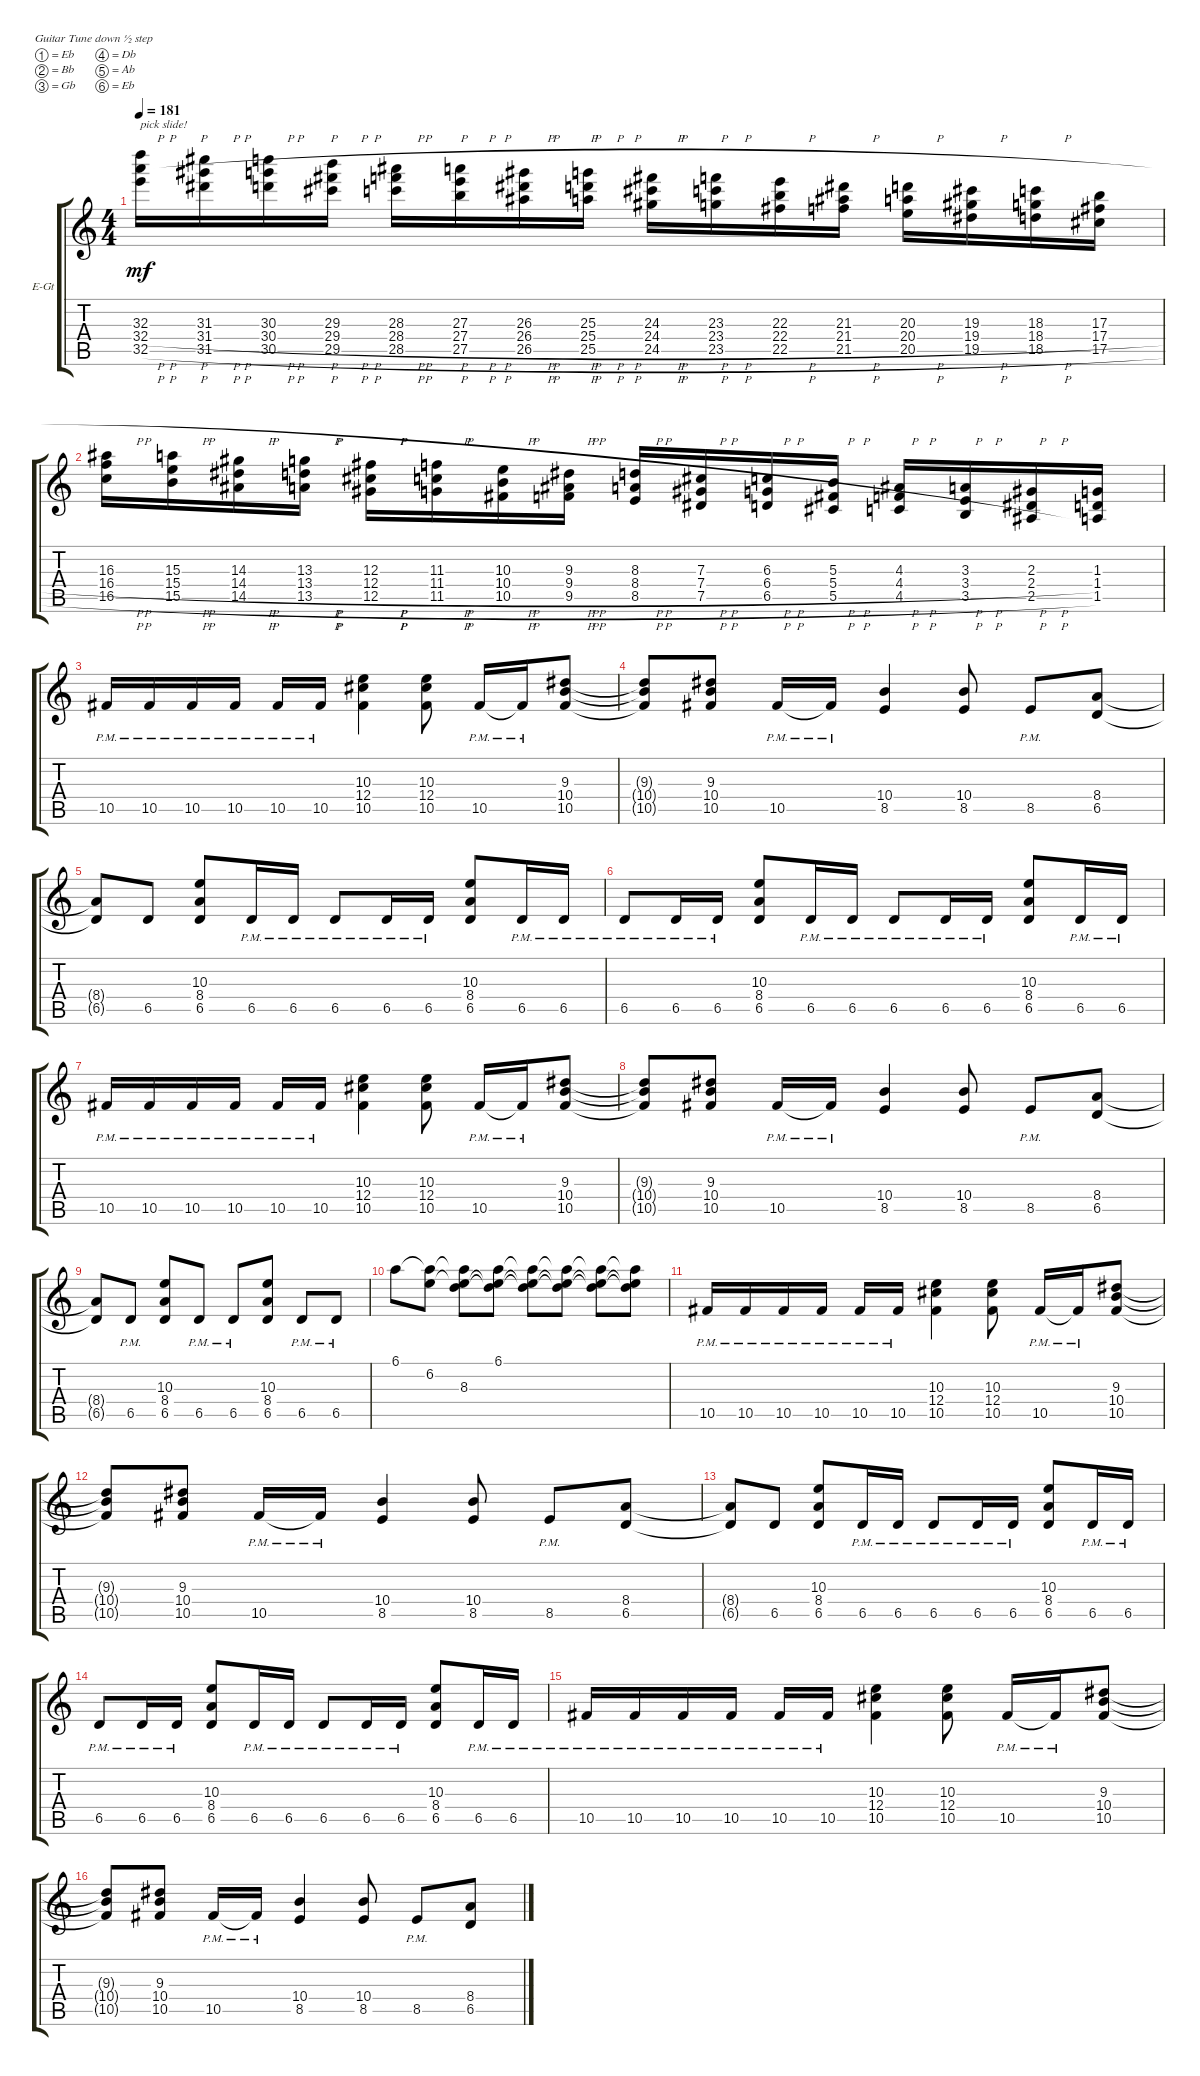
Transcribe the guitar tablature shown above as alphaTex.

\bracketExtendMode groupsimilarinstruments
\firstSystemTrackNameOrientation horizontal
\otherSystemsTrackNameOrientation horizontal
\track ("left" "E-Gt") {instrument distortionguitar}
\staff {score tabs}
\tuning (Eb4 Bb3 Gb3 Db3 Ab2 Eb2)
\ts (4 4)
\tempo 181
\clef g2
\ks c
(32.5{h} 32.4{h} 32.3).16{txt "pick slide!" dy mf instrument distortionguitar} (31.5{h} 31.4{h} 31.3).16 (30.5{h} 30.4{h} 30.3).16 (29.5{h} 29.4{h} 29.3).16 (28.5{h} 28.4{h} 28.3).16 (27.5{h} 27.4{h} 27.3).16 (26.5{h} 26.4{h} 26.3).16 (25.5{h} 25.4{h} 25.3).16 (24.5{h} 24.4{h} 24.3).16 (23.5{h} 23.4{h} 23.3).16 (22.5{h} 22.4{h} 22.3).16 (21.5{h} 21.4{h} 21.3).16 (20.5{h} 20.4{h} 20.3).16 (19.5{h} 19.4{h} 19.3).16 (18.5{h} 18.4{h} 18.3).16 (17.5{h} 17.4{h} 17.3).16 |
(16.5{h} 16.4{h} 16.3).16 (15.5{h} 15.4{h} 15.3).16 (14.5{h} 14.4{h} 14.3).16 (13.5{h} 13.4{h} 13.3).16 (12.5{h} 12.4{h} 12.3).16 (11.5{h} 11.4{h} 11.3).16 (10.5{h} 10.4{h} 10.3).16 (9.5{h} 9.4{h} 9.3).16 (8.5{h} 8.4{h} 8.3).16 (7.5{h} 7.4{h} 7.3).16 (6.5{h} 6.4{h} 6.3).16 (5.5{h} 5.4{h} 5.3).16 (4.5{h} 4.4{h} 4.3).16 (3.5{h} 3.4{h} 3.3).16 (2.5{h} 2.4{h} 2.3).16 (1.5 1.4 1.3).16 |
10.5{pm}.16 10.5{pm}.16 10.5{pm}.16 10.5{pm}.16 10.5{pm}.16 10.5{pm}.16 (10.5 12.4 10.3).4 (10.5 10.3 12.4).8 10.5{pm}.16 10.5{pm t}.16 (10.5 10.4 9.3).8 |
(9.3{t} 10.4{t} 10.5{t}).8 (10.5 10.4 9.3).8 10.5{pm}.16 10.5{pm t}.16 (8.5 10.4).4 (10.4 8.5).8 8.5{pm}.8 (6.5 8.4).8 |
(6.5{t} 8.4{t}).8 6.5.8 (6.5 8.4 10.3).8 6.5{pm}.16 6.5{pm}.16 6.5{pm}.8 6.5{pm}.16 6.5{pm}.16 (6.5 8.4 10.3).8 6.5{pm}.16 6.5{pm}.16 |
6.5{pm}.8 6.5{pm}.16 6.5{pm}.16 (6.5 8.4 10.3).8 6.5{pm}.16 6.5{pm}.16 6.5{pm}.8 6.5{pm}.16 6.5{pm}.16 (6.5 8.4 10.3).8 6.5{pm}.16 6.5{pm}.16 |
10.5{pm}.16 10.5{pm}.16 10.5{pm}.16 10.5{pm}.16 10.5{pm}.16 10.5{pm}.16 (10.5 12.4 10.3).4 (10.5 10.3 12.4).8 10.5{pm}.16 10.5{pm t}.16 (10.5 10.4 9.3).8 |
(9.3{t} 10.4{t} 10.5{t}).8 (10.5 10.4 9.3).8 10.5{pm}.16 10.5{pm t}.16 (8.5 10.4).4 (10.4 8.5).8 8.5{pm}.8 (6.5 8.4).8 |
(6.5{t} 8.4{t}).8 6.5{pm}.8 (6.5 8.4 10.3).8 6.5{pm}.8 6.5{pm}.8 (6.5 10.3 8.4).8 6.5{pm}.8 6.5{pm}.8 |
6.1.8 (6.2 6.1{t}).8 (8.3 6.1{t} 6.2{t}).8 (6.1 8.3{t} 6.2{t}).8 (6.1{t} 8.3{t} 6.2{t}).8 (6.1{t} 8.3{t} 6.2{t}).8 (6.1{t} 8.3{t} 6.2{t}).8 (6.1{t} 8.3{t} 6.2{t}).8 |
10.5{pm}.16 10.5{pm}.16 10.5{pm}.16 10.5{pm}.16 10.5{pm}.16 10.5{pm}.16 (10.5 12.4 10.3).4 (10.5 10.3 12.4).8 10.5{pm}.16 10.5{pm t}.16 (10.5 10.4 9.3).8 |
(9.3{t} 10.4{t} 10.5{t}).8 (10.5 10.4 9.3).8 10.5{pm}.16 10.5{pm t}.16 (8.5 10.4).4 (10.4 8.5).8 8.5{pm}.8 (6.5 8.4).8 |
(6.5{t} 8.4{t}).8 6.5.8 (6.5 8.4 10.3).8 6.5{pm}.16 6.5{pm}.16 6.5{pm}.8 6.5{pm}.16 6.5{pm}.16 (6.5 8.4 10.3).8 6.5{pm}.16 6.5{pm}.16 |
6.5{pm}.8 6.5{pm}.16 6.5{pm}.16 (6.5 8.4 10.3).8 6.5{pm}.16 6.5{pm}.16 6.5{pm}.8 6.5{pm}.16 6.5{pm}.16 (6.5 8.4 10.3).8 6.5{pm}.16 6.5{pm}.16 |
10.5{pm}.16 10.5{pm}.16 10.5{pm}.16 10.5{pm}.16 10.5{pm}.16 10.5{pm}.16 (10.5 12.4 10.3).4 (10.5 10.3 12.4).8 10.5{pm}.16 10.5{pm t}.16 (10.5 10.4 9.3).8 |
(9.3{t} 10.4{t} 10.5{t}).8 (10.5 10.4 9.3).8 10.5{pm}.16 10.5{pm t}.16 (8.5 10.4).4 (10.4 8.5).8 8.5{pm}.8 (6.5 8.4).8
